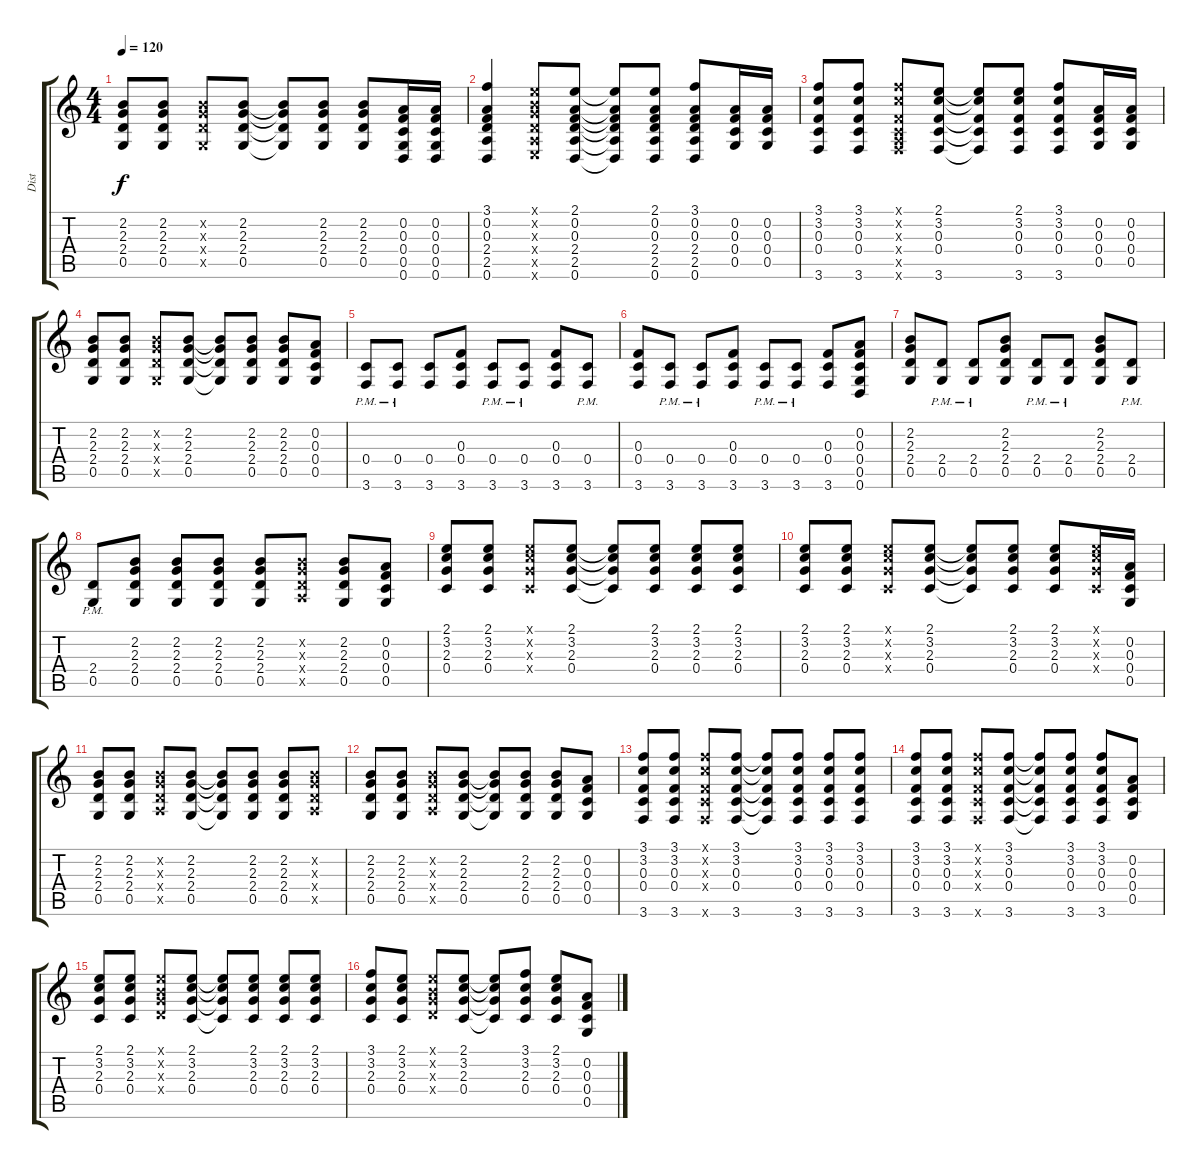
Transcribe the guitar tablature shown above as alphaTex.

\track ("Dist" "Dist") {instrument distortionguitar}
\staff {score tabs}
\tuning (D4 A3 F3 C3 G2 D2) {hide}
\ts (4 4)
\tempo 120
\clef g2
\ks c
(2.2 2.3 2.4 0.5).8{dy f} (2.2 2.3 2.4 0.5).8 (2.2{x} 2.3{x} 2.4{x} 0.5{x}).8 (2.2 2.3 2.4 0.5).8 (2.2{t} 2.3{t} 2.4{t} 0.5{t}).8 (2.2 2.3 2.4 0.5).8 (2.2 2.3 2.4 0.5).8 (0.2 0.3 0.4 0.5 0.6).16 (0.2 0.3 0.4 0.5 0.6).16 |
(3.1 0.2 0.3 2.4 2.5 0.6).4 (2.1{x} 2.2{x} 2.3{x} 2.4{x} 2.5{x} 2.6{x}).8 (2.1 0.2 0.3 2.4 2.5 0.6).8 (2.1{t} 0.2{t} 0.3{t} 2.4{t} 2.5{t} 0.6{t}).8 (2.1 0.2 0.3 2.4 2.5 0.6).8 (3.1 0.2 0.3 2.4 2.5 0.6).8 (0.2 0.3 0.4 0.5).16 (0.2 0.3 0.4 0.5).16 |
(3.1 3.2 0.3 0.4 3.6).8 (3.1 3.2 0.3 0.4 3.6).8 (3.1{x} 3.2{x} 0.3{x} 0.4{x} 2.5{x} 3.6{x}).8 (2.1 3.2 0.3 0.4 3.6).8 (2.1{t} 3.2{t} 0.3{t} 0.4{t} 3.6{t}).8 (2.1 3.2 0.3 0.4 3.6).8 (3.1 3.2 0.3 0.4 3.6).8 (0.2 0.3 0.4 0.5).16 (0.2 0.3 0.4 0.5).16 |
(2.2 2.3 2.4 0.5).8 (2.2 2.3 2.4 0.5).8 (2.2{x} 2.3{x} 2.4{x} 0.5{x}).8 (2.2 2.3 2.4 0.5).8 (2.2{t} 2.3{t} 2.4{t} 0.5{t}).8 (2.2 2.3 2.4 0.5).8 (2.2 2.3 2.4 0.5).8 (0.2 0.3 0.4 0.5).8 |
(0.4{pm} 3.6{pm}).8 (0.4{pm} 3.6{pm}).8 (0.4 3.6).8 (0.3 0.4 3.6).8 (0.4{pm} 3.6{pm}).8 (0.4{pm} 3.6{pm}).8 (0.3 0.4 3.6).8 (0.4{pm} 3.6{pm}).8 |
(0.3 0.4 3.6).8 (0.4{pm} 3.6{pm}).8 (0.4{pm} 3.6{pm}).8 (0.3 0.4 3.6).8 (0.4{pm} 3.6{pm}).8 (0.4{pm} 3.6{pm}).8 (0.3 0.4 3.6).8 (0.2 0.3 0.4 0.5 0.6).8 |
(2.2 2.3 2.4 0.5).8 (2.4{pm} 0.5{pm}).8 (2.4{pm} 0.5{pm}).8 (2.2 2.3 2.4 0.5).8 (2.4{pm} 0.5{pm}).8 (2.4{pm} 0.5{pm}).8 (2.2 2.3 2.4 0.5).8 (2.4{pm} 0.5{pm}).8 |
(2.4{pm} 0.5{pm}).8 (2.2 2.3 2.4 0.5).8 (2.2 2.3 2.4 0.5).8 (2.2 2.3 2.4 0.5).8 (2.2 2.3 2.4 0.5).8 (2.2{x} 2.3{x} 2.4{x} 2.5{x}).8 (2.2 2.3 2.4 0.5).8 (0.2 0.3 0.4 0.5).8 |
(2.1 3.2 2.3 0.4).8 (2.1 3.2 2.3 0.4).8 (2.1{x} 3.2{x} 2.3{x} 0.4{x}).8 (2.1 3.2 2.3 0.4).8 (2.1{t} 3.2{t} 2.3{t} 0.4{t}).8 (2.1 3.2 2.3 0.4).8 (2.1 3.2 2.3 0.4).8 (2.1 3.2 2.3 0.4).8 |
(2.1 3.2 2.3 0.4).8 (2.1 3.2 2.3 0.4).8 (2.1{x} 3.2{x} 2.3{x} 0.4{x}).8 (2.1 3.2 2.3 0.4).8 (2.1{t} 3.2{t} 2.3{t} 0.4{t}).8 (2.1 3.2 2.3 0.4).8 (2.1 3.2 2.3 0.4).8 (2.1{x} 3.2{x} 2.3{x} 0.4{x}).16 (0.2 0.3 0.4 0.5).16 |
(2.2 2.3 2.4 0.5).8 (2.2 2.3 2.4 0.5).8 (2.2{x} 2.3{x} 2.4{x} 2.5{x}).8 (2.2 2.3 2.4 0.5).8 (2.2{t} 2.3{t} 2.4{t} 0.5{t}).8 (2.2 2.3 2.4 0.5).8 (2.2 2.3 2.4 0.5).8 (2.2{x} 2.3{x} 2.4{x} 2.5{x}).8 |
(2.2 2.3 2.4 0.5).8 (2.2 2.3 2.4 0.5).8 (2.2{x} 2.3{x} 2.4{x} 2.5{x}).8 (2.2 2.3 2.4 0.5).8 (2.2{t} 2.3{t} 2.4{t} 0.5{t}).8 (2.2 2.3 2.4 0.5).8 (2.2 2.3 2.4 0.5).8 (0.2 0.3 0.4 0.5).8 |
(3.1 3.2 0.3 0.4 3.6).8 (3.1 3.2 0.3 0.4 3.6).8 (3.1{x} 3.2{x} 0.3{x} 0.4{x} 3.6{x}).8 (3.1 3.2 0.3 0.4 3.6).8 (3.1{t} 3.2{t} 0.3{t} 0.4{t} 3.6{t}).8 (3.1 3.2 0.3 0.4 3.6).8 (3.1 3.2 0.3 0.4 3.6).8 (3.1 3.2 0.3 0.4 3.6).8 |
(3.1 3.2 0.3 0.4 3.6).8 (3.1 3.2 0.3 0.4 3.6).8 (3.1{x} 3.2{x} 0.3{x} 0.4{x} 3.6{x}).8 (3.1 3.2 0.3 0.4 3.6).8 (3.1{t} 3.2{t} 0.3{t} 0.4{t} 3.6{t}).8 (3.1 3.2 0.3 0.4 3.6).8 (3.1 3.2 0.3 0.4 3.6).8 (0.2 0.3 0.4 0.5).8 |
(2.1 3.2 2.3 0.4).8 (2.1 3.2 2.3 0.4).8 (2.1{x} 2.2{x} 2.3{x} 2.4{x}).8 (2.1 3.2 2.3 0.4).8 (2.1{t} 3.2{t} 2.3{t} 0.4{t}).8 (2.1 3.2 2.3 0.4).8 (2.1 3.2 2.3 0.4).8 (2.1 3.2 2.3 0.4).8 |
(3.1 3.2 2.3 0.4).8 (2.1 3.2 2.3 0.4).8 (2.1{x} 2.2{x} 2.3{x} 2.4{x}).8 (2.1 3.2 2.3 0.4).8 (2.1{t} 3.2{t} 2.3{t} 0.4{t}).8 (3.1 3.2 2.3 0.4).8 (2.1 3.2 2.3 0.4).8 (0.2 0.3 0.4 0.5).8
